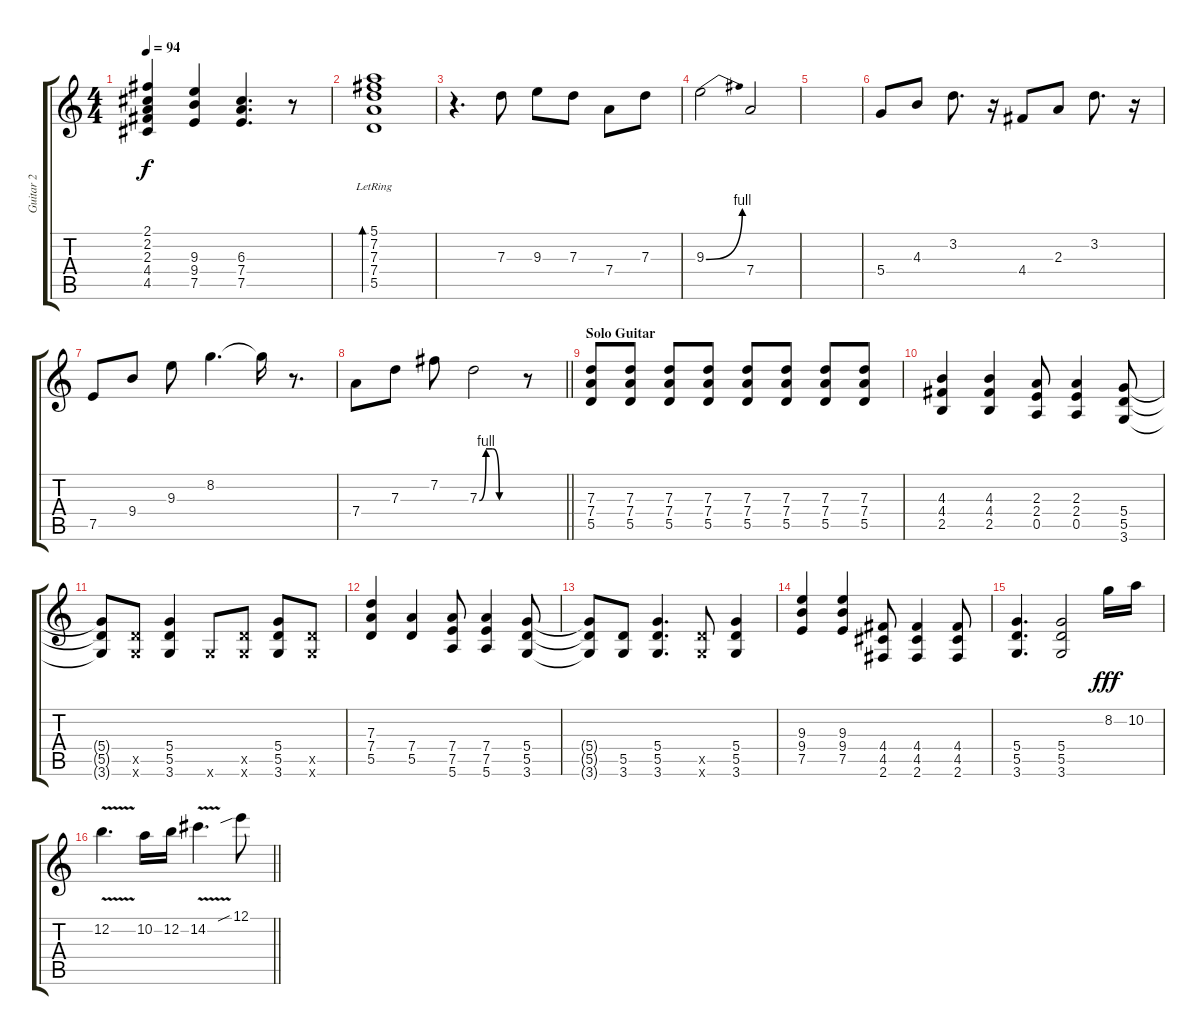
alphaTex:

\track ("Guitar 2" "Guitar 2") {instrument electricguitarclean}
\staff {score tabs}
\tuning (E4 B3 G3 D3 A2 E2) {hide}
\ts (4 4)
\tempo 94
\clef g2
\ks c
(2.1{t} 2.2{t} 2.3{t} 4.4{t} 4.5{t}).4{dy f} (9.3 9.4 7.5).4 (6.3 7.4 7.5).4{d} r.8 |
(5.1 7.2 7.3{lr} 7.4 5.5).1{bd 120} |
r.4{d volume 11 instrument electricguitarjazz} 7.3.8 9.3.8 7.3.8 7.4.8 7.3.8 |
9.3{be (bend 0 0 60 4)}.2 7.4.2 |
|
5.4.8 4.3.8 3.2.8{d} r.16 4.4.8 2.3.8 3.2.8{d} r.16 |
7.5.8 9.4.8 9.3.8 8.2.4{d} 8.2{t}.16 r.8{d} |
\barLineRight lightlight
7.4.8 7.3.8 7.2.8 7.3{be (custom 0 0 10 4 20 4 30 0 60 0)}.2 r.8 |
\section ("" "Solo Guitar")
(7.3 7.4 5.5).8{instrument overdrivenguitar} (7.3 7.4 5.5).8 (7.3 7.4 5.5).8 (7.3 7.4 5.5).8 (7.3 7.4 5.5).8 (7.3 7.4 5.5).8 (7.3 7.4 5.5).8 (7.3 7.4 5.5).8 |
(4.3 4.4 2.5).4 (4.3 4.4 2.5).4 (2.3 2.4 0.5).8 (2.3 2.4 0.5).4 (5.4 5.5 3.6).8 |
(5.4{t} 5.5{t} 3.6{t}).8 (5.5{x} 3.6{x}).8 (5.4 5.5 3.6).4 3.6{x}.8 (5.5{x} 3.6{x}).8 (5.4 5.5 3.6).8 (5.5{x} 3.6{x}).8 |
(7.3 7.4 5.5).4 (7.4 5.5).4 (7.4 7.5 5.6).8 (7.4 7.5 5.6).4 (5.4 5.5 3.6).8 |
(5.4{t} 5.5{t} 3.6{t}).8 (5.5 3.6).8 (5.4 5.5 3.6).4{d} (5.5{x} 3.6{x}).8 (5.4 5.5 3.6).4 |
(9.3 9.4 7.5).4 (9.3 9.4 7.5).4 (4.4 4.5 2.6).8 (4.4 4.5 2.6).4 (4.4 4.5 2.6).8 |
(5.4 5.5 3.6).4{d} (5.4 5.5 3.6).2 8.2.16{dy fff} 10.2.16 |
\barLineRight lightlight
12.2{v}.4{d} 10.2.16 12.2.16 14.2{v}.4{d} 12.1{sib}.8
